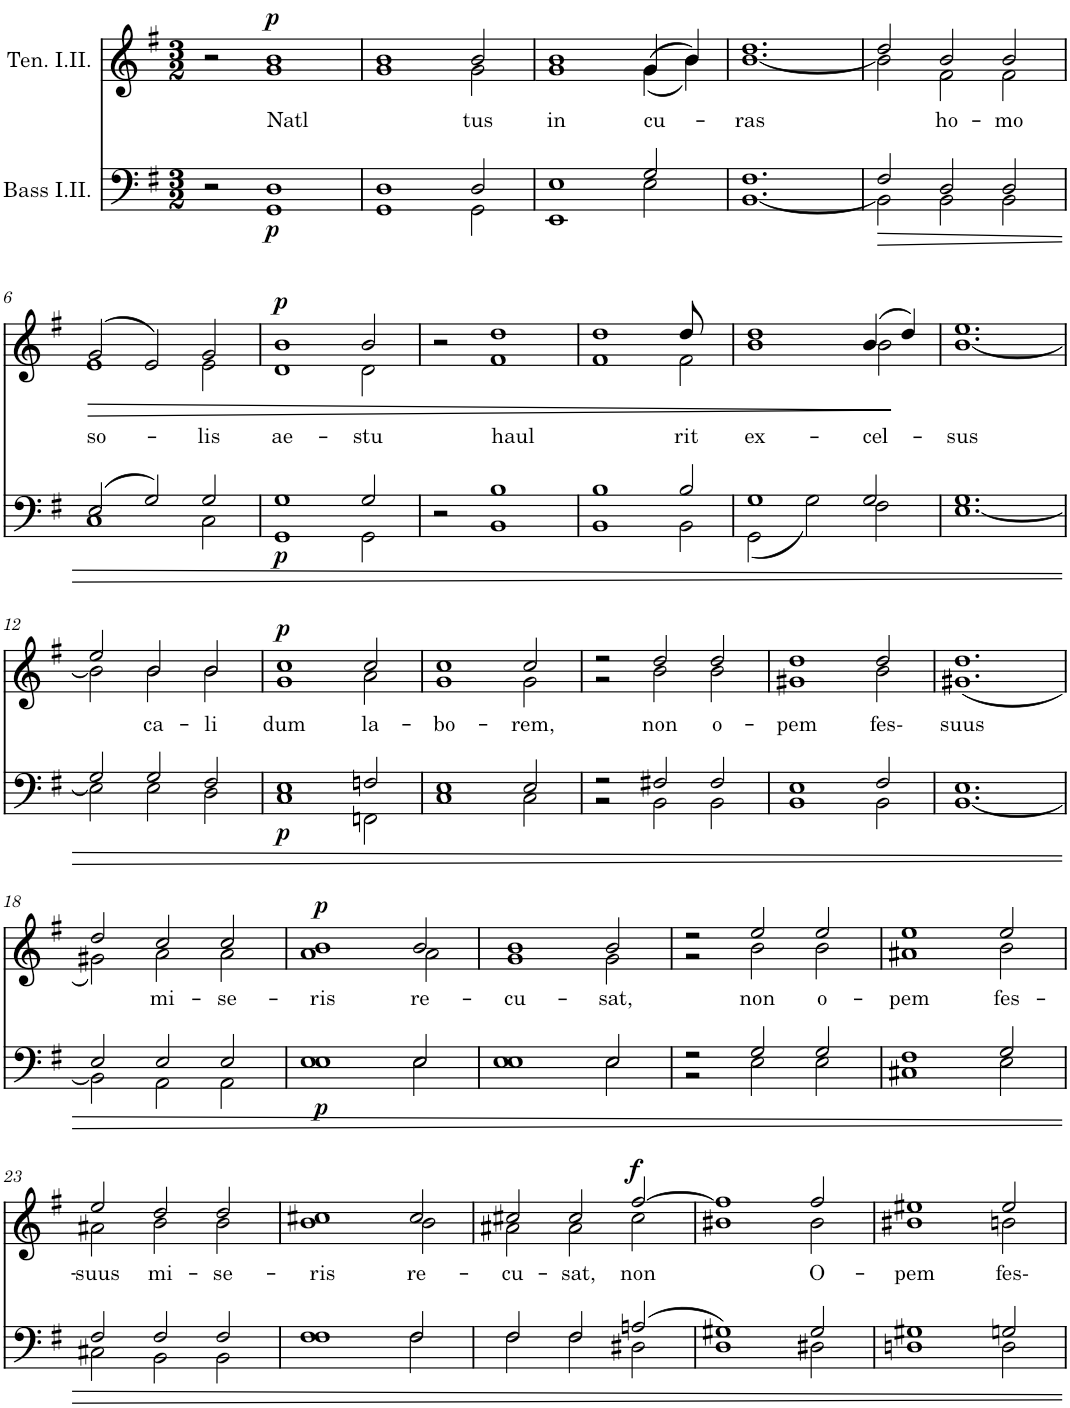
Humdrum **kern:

**kern	**dynam	**kern	**text	**dynam
*part2	*part2	*part1	*part1	*part1
*staff2	*staff2	*staff1	*staff1	*staff1
*I"Bass I.II.	*	*I"Ten. I.II.	*	*
*clefF4	*	*clefG2	*	*
*k[f#]	*	*k[f#]	*	*
*G:	*	*G:	*	*
*M3/2	*	*M3/2	*	*
=1	=1	=1	=1	=1
2r	.	2r	.	.
!	!LO:DY:b	!	!LO:LY:b	!LO:DY:a
1GG 1D	p	1g 1b	Natl-	p
=2	=2	=2	=2	=2
*^	*	*^	*	*
1ryy	1GG 1D	.	1ryy	1g 1b	.	.
!	!	!	!	!	!LO:LY:b	!
2GG\	2D/	.	2g\	2b/	tus	.
=3	=3	=3	=3	=3	=3	=3
!	!	!	!	!	!LO:LY:b	!
1ryy	1EE 1E	.	1g 1b	1ryy	in	.
!	!	!	!	!	!LO:LY:b	!
2E\	2G/	.	(>(<4g\	4g/	cu-	.
.	.	.	4b\))	4b/	.	.
*v	*v	*	*	*	*	*
=4	=4	=4	=4	=4	=4
!	!	!	!	!LO:LY:b	!
*	*	*v	*v	*	*
[1.BB 1.F#	.	[1.b 1.dd	ras	.
=5	=5	=5	=5	=5
*^	*	*^	*	*
2BB\]	2F#/	.	2b\]	2dd/	.	.
!	!	!	!	!	!LO:LY:b	!
2BB\	2D/	.	2f#\	2b/	ho-	.
!	!	!	!	!	!LO:LY:b	!
2BB\	2D/	.	2f#\	2b/	-mo	.
!!LO:LB:g=z	!!
=6	=6	=6	=6	=6	=6	=6
!	!	!	!	!	!LO:LY:b	!LO:HP:b
1C	(>2E/	.	1e	(>2g/	so-	>
.	2G/)	.	.	2e/)	.	.
!	!	!	!	!	!LO:LY:b	!
2C\	2G/	.	2e\	2g/	lis	.
=7	=7	=7	=7	=7	=7	=7
!	!	!LO:DY:b	!	!	!LO:LY:b	!LO:DY:a
1ryy	1GG 1G	p	1ryy	1d 1b	ae-	p
!	!	!	!	!	!LO:LY:b	!
2GG\	2G/	.	2d\	2b/	-stu	.
*v	*v	*	*	*	*	*
*	*	*v	*v	*	*
=8	=8	=8	=8	=8
2r	.	2r	.	.
!	!	!	!LO:LY:b	!
1BB 1B	.	1f# 1dd	haul-	.
=9	=9	=9	=9	=9
*^	*	*^	*	*
1ryy	1BB 1B	.	1ryy	1f# 1dd	.	.
!	!	!	!	!	!LO:LY:b	!
2BB\	2B/	.	2f#\	8dd/	rit	.
.	.	.	.	4.ryy	.	.
=10	=10	=10	=10	=10	=10	=10
!	!	!	!	!	!LO:LY:b	!
(<2GG\	1G	.	1ryy	1b 1dd	ex-	.
2G\)	.	.	.	.	.	.
!	!	!	!	!	!LO:LY:b	!
2F#\	2G/	.	2b\	(>4b/	-cel-	.
.	.	.	.	4dd/)	.	]
*v	*v	*	*	*	*	*
=11	=11	=11	=11	=11	=11
!	!	!	!	!LO:LY:b	!
*	*	*v	*v	*	*
[1.E 1.G	.	[1.b 1.ee	sus	.
!!LO:LB:g=z
=12	=12	=12	=12	=12
*^	*	*^	*	*
2E\]	2G/	.	2b\]	2ee/	.	.
!	!	!	!	!	!LO:LY:b	!
2E\	2G/	.	2b\	2b/	ca-	.
!	!	!	!	!	!LO:LY:b	!
2D\	2F#/	.	2b\	2b/	-li-	.
=13	=13	=13	=13	=13	=13	=13
!	!	!LO:DY:b	!	!	!LO:LY:b	!LO:DY:a
1ryy	1C 1E	p	1ryy	1g 1cc	dum	p
!	!	!	!	!	!LO:LY:b	!
2FFn\	2Fn/	.	2a\	2cc/	la-	.
=14	=14	=14	=14	=14	=14	=14
!	!	!	!	!	!LO:LY:b	!
1ryy	1C 1E	.	1ryy	1g 1cc	-bo-	.
!	!	!	!	!	!LO:LY:b	!
2C\	2E/	.	2g\	2cc/	-rem,	.
=15	=15	=15	=15	=15	=15	=15
2r	2r	.	2r	2r	.	.
!	!	!	!	!	!LO:LY:b	!
2BB\	2F#X/	.	2b\	2dd/	non	.
!	!	!	!	!	!LO:LY:b	!
2BB\	2F#/	.	2b\	2dd/	o-	.
=16	=16	=16	=16	=16	=16	=16
!	!	!	!	!	!LO:LY:b	!
1ryy	1BB 1E	.	1ryy	1g#X 1dd	-pem	.
!	!	!	!	!	!LO:LY:b	!
2BB\	2F#/	.	2b\	2dd/	fes-	.
=17	=17	=17	=17	=17	=17	=17
!	!	!	!	!	!LO:LY:b	!
*v	*v	*	*	*	*	*
*	*	*v	*v	*	*
[1.BB 1.E	.	(<1.g#X 1.dd	suus	.
!!LO:LB:g=z
=18	=18	=18	=18	=18
*^	*	*^	*	*
2BB\]	2E/	.	2g#X\)	2dd/	.	.
!	!	!	!	!	!LO:LY:b	!
2AA\	2E/	.	2a\	2cc/	mi-	.
!	!	!	!	!	!LO:LY:b	!
2AA\	2E/	.	2a\	2cc/	-se-	.
=19	=19	=19	=19	=19	=19	=19
!	!	!LO:DY:b	!	!	!LO:LY:b	!LO:DY:a
1E 1E	1ryy	p	1ryy	1a 1b	-ris	p
!	!	!	!	!	!LO:LY:b	!
2E\	2E/	.	2a\	2b/	re-	.
=20	=20	=20	=20	=20	=20	=20
!	!	!	!	!	!LO:LY:b	!
1E 1E	1ryy	.	1ryy	1g 1b	-cu-	.
!	!	!	!	!	!LO:LY:b	!
2E\	2E/	.	2g\	2b/	-sat,	.
=21	=21	=21	=21	=21	=21	=21
2r	2r	.	2r	2r	.	.
!	!	!	!	!	!LO:LY:b	!
2E\	2G/	.	2b\	2ee/	non	.
!	!	!	!	!	!LO:LY:b	!
2E\	2G/	.	2b\	2ee/	o-	.
=22	=22	=22	=22	=22	=22	=22
!	!	!	!	!	!LO:LY:b	!
1ryy	1C#X 1F#	.	1ryy	1a#X 1ee	-pem	.
!	!	!	!	!	!LO:LY:b	!
2E\	2G/	.	2b\	2ee/	fes-	.
!!LO:LB:g=z	!!
=23	=23	=23	=23	=23	=23	=23
!	!	!	!	!	!LO:LY:b	!
2C#X\	2F#/	.	2a#X\	2ee/	-suus	.
!	!	!	!	!	!LO:LY:b	!
2BB\	2F#/	.	2b\	2dd/	mi-	.
!	!	!	!	!	!LO:LY:b	!
2BB\	2F#/	.	2b\	2dd/	-se-	.
=24	=24	=24	=24	=24	=24	=24
!	!	!	!	!	!LO:LY:b	!
1F# 1F#	1ryy	.	1ryy	1b 1cc#X	-ris	.
!	!	!	!	!	!LO:LY:b	!
2F#\	2F#/	.	2b\	2cc#/	re-	.
=25	=25	=25	=25	=25	=25	=25
!	!	!	!	!	!LO:LY:b	!
2F#\	2F#/	.	2a#X\	2cc#X/	-cu-	.
!	!	!	!	!	!LO:LY:b	!
2F#\	2F#/	.	2a#\	2cc#/	-sat,	.
!	!	!	!	!	!LO:LY:b	!LO:DY:a
2D#X\	(>2An/	.	2cc#\	[2ff#/	non	f
=26	=26	=26	=26	=26	=26	=26
1ryy	1D 1G#X)	.	1ryy	1b#X 1ff#]	.	.
!	!	!	!	!	!LO:LY:b	!
2D#X\	2G#/	.	2b#\	2ff#/	O-	.
=27	=27	=27	=27	=27	=27	=27
!	!	!	!	!	!LO:LY:b	!
1ryy	1Dn 1G#X	.	1ryy	1b#X 1ee#X	-pem	.
!	!	!	!	!	!LO:LY:b	!
2D\	2Gn/	.	2bn\	2ee#/	fes-	.
*v	*v	*	*	*	*	*
*	*	*v	*v	*	*
=	=	=	=	=
*-	*-	*-	*-	*-
